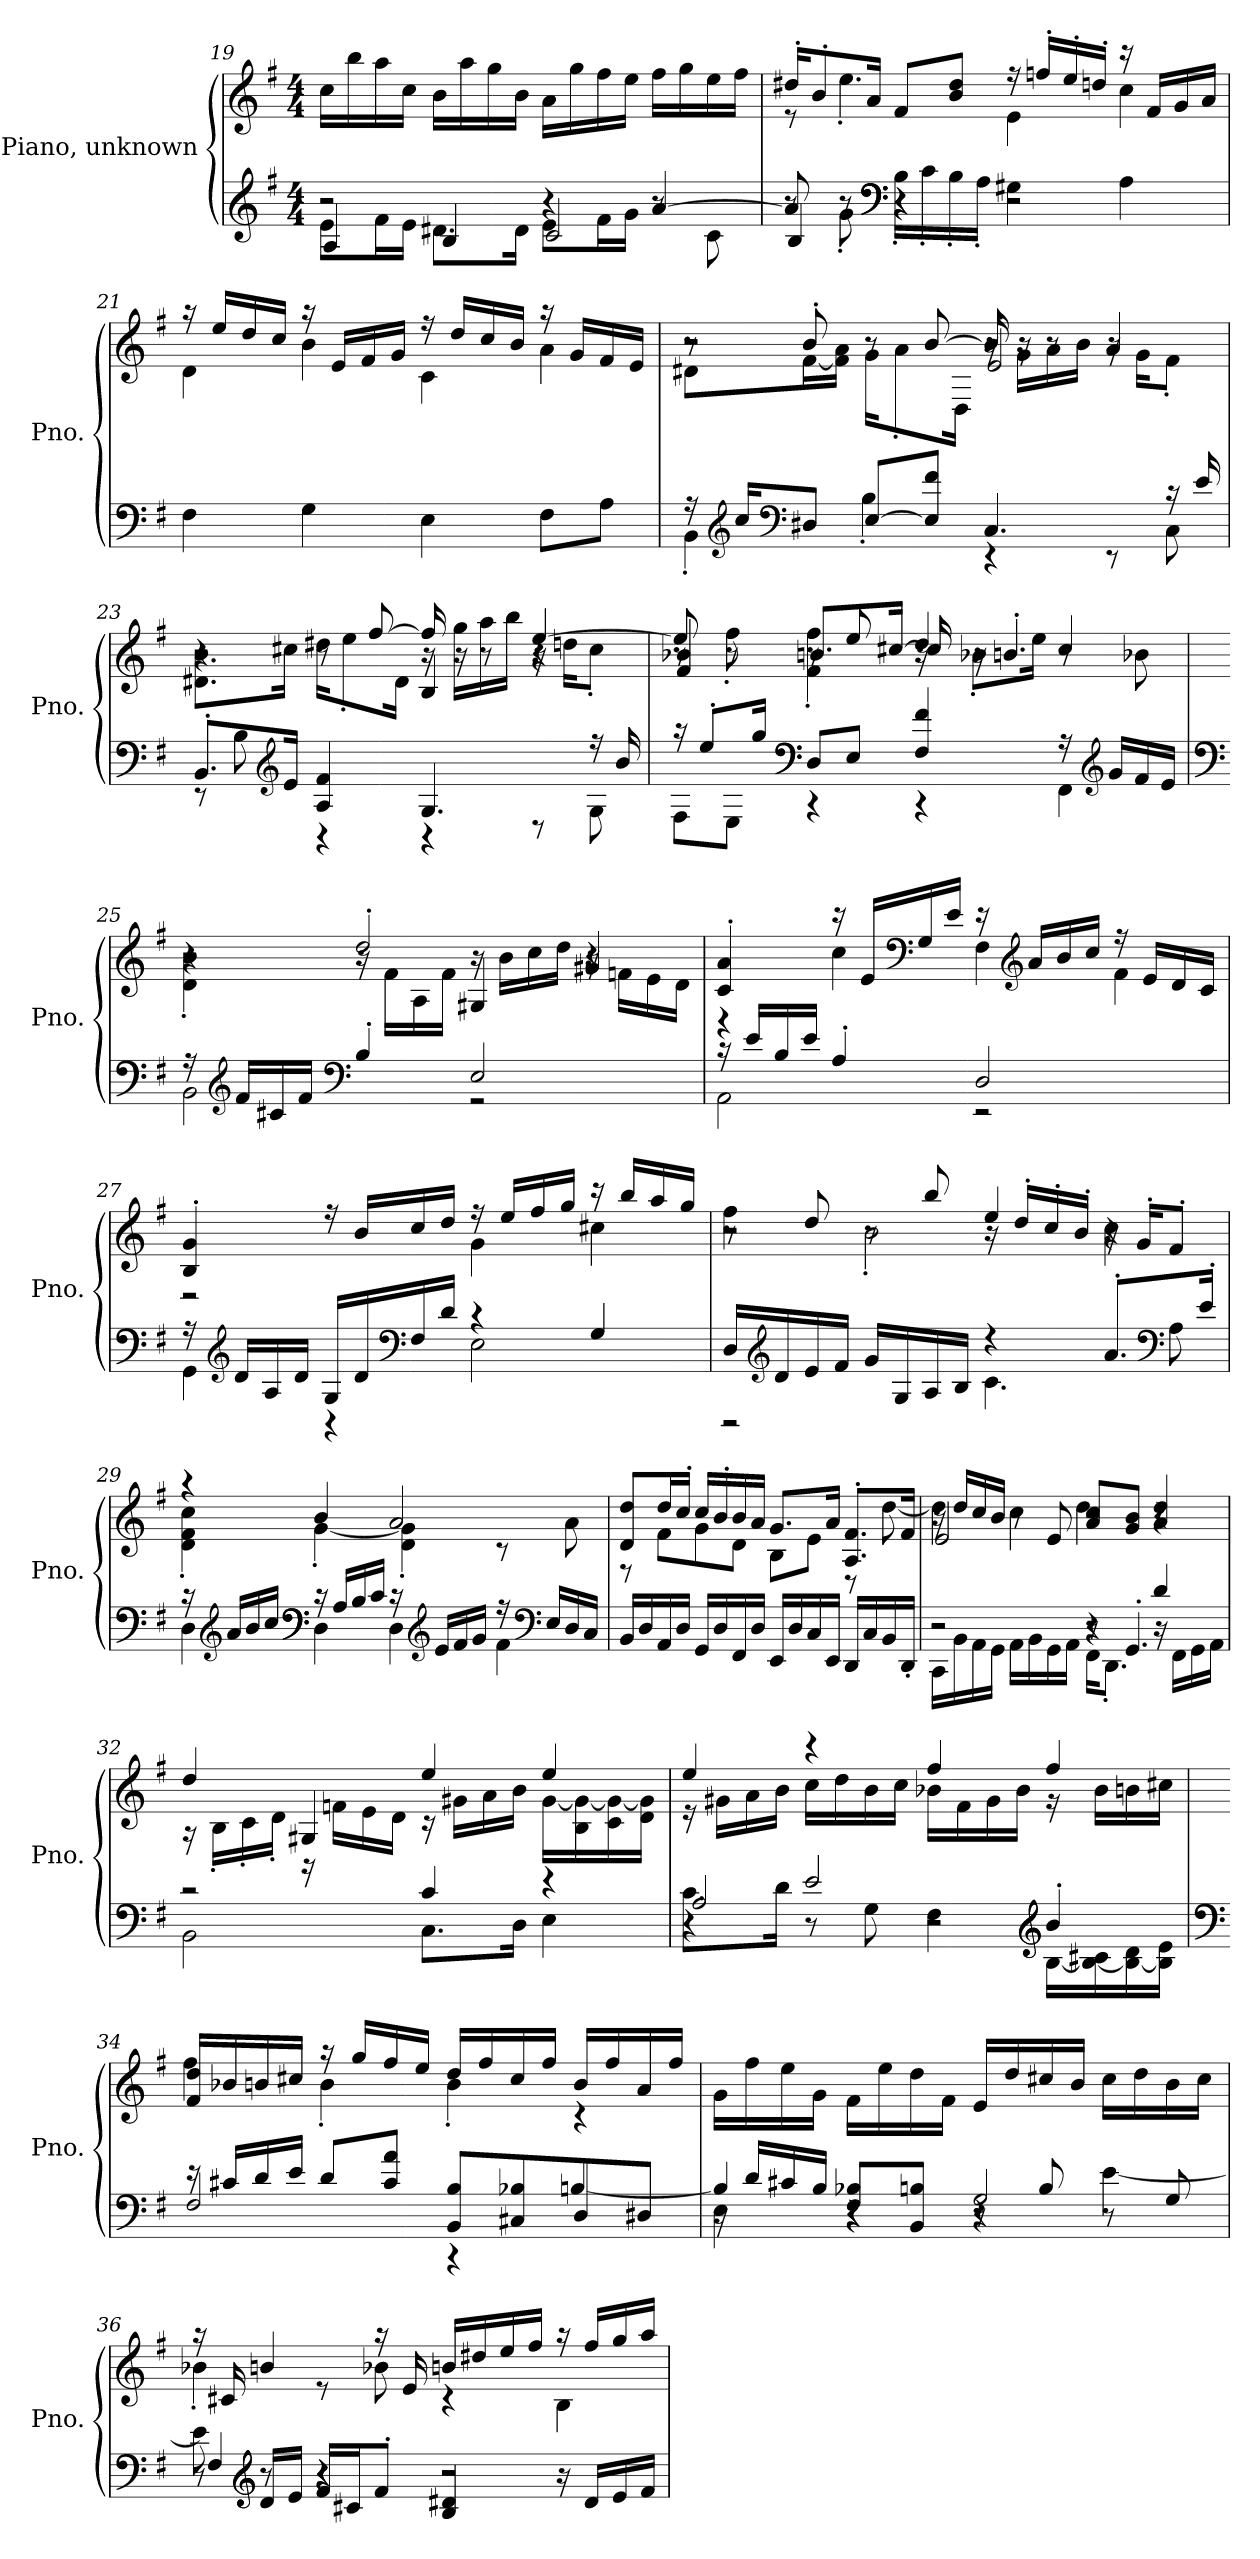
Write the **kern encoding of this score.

**kern	**kern
*part1	*part1
*staff2	*staff1
*I"Piano, unknown	*
*I'Pno.	*
*clefG2	*clefG2
*k[f#]	*k[f#]
*M4/4	*M4/4
=19	=19
*^	*
*	*^	*
2r	8e\L	4A/	16cc\LL
.	.	.	16bb\
.	16f#\L	.	16aa\
.	16e\JJ	.	16cc\JJ
.	8.d#X\L	4B/	16b\LL
.	.	.	16aa\
.	.	.	16gg\
.	16d#\Jk	.	16b\JJ
4r	8e\L	2c/	16a\LL
.	.	.	16gg\
.	16f#\L	.	16ff#\
.	16g\JJ	.	16ee\JJ
[4a/	8r	.	16ff#\LL
.	.	.	16gg\
.	8c\	.	16ee\
.	.	.	16ff#\JJ
!!LO:LB:g=z
=20	=20	=20	=20
*	*	*	*^
8a/]	8r	4B/	16dd#X'/KL	8r
.	.	.	8b'/	.
8r	8g'\	.	.	4.ee'\
.	.	.	16a/Jk	.
*clefF4	*	*	*	*
4r	16B'\LL	4r	8f#/L	.
.	16c'\	.	.	.
.	16B'\	.	8b/ 8dd#/J	.
.	16A'\JJ	.	.	.
2r	4G#X\	2r	16r	4e\
.	.	.	16ffn'/LL	.
.	.	.	16ee'/	.
.	.	.	16ddn'/JJ	.
.	4A\	.	16r	4cc\
.	.	.	16f#/LL	.
.	.	.	16g/	.
.	.	.	16a/JJ	.
*v	*v	*v	*	*
=21	=21	=21
4F#\	16r	4d\
.	16ee/LL	.
.	16dd/	.
.	16cc/JJ	.
4G\	16r	4b\
.	16e/LL	.
.	16f#/	.
.	16g/JJ	.
4E\	16r	4c\
.	16dd/LL	.
.	16cc/	.
.	16b/JJ	.
8F#\L	16r	4a\
.	16g/LL	.
8A\J	16f#/	.
.	16e/JJ	.
!!LO:LB:g=z
=22	=22	=22
*^	*	*^
16r	4BB'\	8r	8d#X\L	2r
*clefG2	*	*	*	*
16cc/KL	.	.	.	.
*clefF4	*	*	*	*
8D#X/J	.	8b'/	[16f#\L	.
.	.	.	16f#\] 16a\JJ	.
[8E/L	4B'\	8r	16g\KL	.
.	.	.	8a'\	.
8E/] 8f#/J	.	[8b/	.	.
.	.	.	16D\Jk	.
4.C/	4r	16b/]	16r	2e'/
.	.	16r	16g\LL	.
.	.	8r	16a\	.
.	.	.	16b\JJ	.
.	8r	4a/	16r	.
.	.	.	16g\KL	.
16r	8C\	.	8f#'\J	.
16e/	.	.	.	.
=23	=23	=23	=23	=23
8.BB'/L	8r	4r	8.d#X\ 8.b\L	2r
.	8B\	.	.	.
*clefG2	*	*	*	*
16e/Jk	.	.	16cc#X\Jk	.
4A/ 4f#/	4r	8r	16dd#X\KL	.
.	.	.	8ee'\	.
.	.	[8ff#/	.	.
.	.	.	16d#\Jk	.
4.G/	4r	16ff#/]	16r	4B/
.	.	16r	16gg\LL	.
.	.	8r	16aa\	.
.	.	.	16bb\JJ	.
.	8r	[4ee/	16r	4r
.	.	.	16ddn\KL	.
16r	8G\	.	8cc#'\J	.
16b/	.	.	.	.
!!LO:LB:g=z	!!	!!
=24	=24	=24	=24	=24
16r	8F#\L	8ee/]	8r	4f#/ 4b-X/
8ee'/L	.	.	.	.
.	8E\J	8r	8ff#'\	.
16gg/Jk	.	.	.	.
*clefF4	*	*	*	*
8D/L	4r	8r	4f#\' 4ff#\'	8.bn/L
8E/J	.	8ee/	.	.
.	.	.	.	[16cc#X/Jk
4F#/ 4f#/	4r	4dd/	16r	16cc#/]
.	.	.	8b-X'\L	16r
.	.	.	.	4.bn'/
.	.	.	16ee\Jk	.
16r	4FF#\	4cc#/	8r	.
*clefG2	*	*	*	*
16g/LL	.	.	.	.
16f#/	.	.	8b-X\	.
16e/JJ	.	.	.	.
!!LO:PB:g=z	!!	!!
=25	=25	=25	=25	=25
*clefF4	*	*	*	*
16r	2BB\	4r	4d\' 4b\'	2r
*clefG2	*	*	*	*
16f#/LL	.	.	.	.
16c#X/	.	.	.	.
16f#/JJ	.	.	.	.
*clefF4	*	*	*	*
4B'/	.	2dd'/	16r	.
.	.	.	16f#\LL	.
.	.	.	16A\	.
.	.	.	16f#\JJ	.
2E/	2r	.	16r	4G#X/
.	.	.	16b\LL	.
.	.	.	16cc\	.
.	.	.	16dd\JJ	.
.	.	4g#X/	16r	4r
.	.	.	16fn\LL	.
.	.	.	16e\	.
.	.	.	16d\JJ	.
*	*	*	*v	*v
=26	=26	=26	=26
16r	2AA\	4c/' 4a/'	4r
16e/LL	.	.	.
16B/	.	.	.
16e/JJ	.	.	.
4A'/	.	16r	4cc\
.	.	16e/LL	.
*	*	*clefF4	*
.	.	16G/	.
.	.	16e/JJ	.
2D/	2r	16r	4F#\
*	*	*clefG2	*
.	.	16a/LL	.
.	.	16b/	.
.	.	16cc/JJ	.
.	.	16r	4f#\
.	.	16e/LL	.
.	.	16d/	.
.	.	16c/JJ	.
!!LO:LB:g=z	!!
=27	=27	=27	=27
16r	4GG\	4B/' 4g/'	2r
*clefG2	*	*	*
16d/LL	.	.	.
16A/	.	.	.
16d/JJ	.	.	.
16G/LL	4r	16r	.
16d/	.	16b/LL	.
*clefF4	*	*	*
16F#/	.	16cc/	.
16d/JJ	.	16dd/JJ	.
4r	2E\	16r	4g\
.	.	16ee/LL	.
.	.	16ff#/	.
.	.	16gg/JJ	.
4G/	.	16r	4cc#X\
.	.	16bb/LL	.
.	.	16aa/	.
.	.	16gg/JJ	.
=28	=28	=28	=28
*	*	*	*^
16D/LL	2r	2r	4ff#\	8r
*clefG2	*	*	*	*
16d/	.	.	.	.
16e/	.	.	.	8dd/
16f#/JJ	.	.	.	.
16g/LL	.	.	2b'\	8r
16G/	.	.	.	.
16A/	.	.	.	8bb/
16B/JJ	.	.	.	.
4r	4.c\	4ee/	.	16r
.	.	.	.	16dd'/LL
.	.	.	.	16cc'/
.	.	.	.	16b'/JJ
8.a'/L	.	4r	4cc\	16r
.	.	.	.	16g'/KL
*clefF4	*	*	*	*
.	8A\	.	.	8f#'/J
16e'/Jk	.	.	.	.
*	*	*	*v	*v
!!LO:LB:g=z
=29	=29	=29	=29
16r	4D\	4r	4d\' 4f#\' 4cc\'
*clefG2	*	*	*
16a/LL	.	.	.
16b/	.	.	.
16cc/JJ	.	.	.
*clefF4	*	*	*
16r	4D\	4b/	[4g'\
16A/LL	.	.	.
16B/	.	.	.
16c/JJ	.	.	.
16r	4D\	2a/	4d\' 4g\]'
*clefG2	*	*	*
16e/LL	.	.	.
16f#/	.	.	.
16g/JJ	.	.	.
16r	4f#\	.	8r
*clefF4	*	*	*
16E/LL	.	.	.
16D/	.	.	8a\
16C/JJ	.	.	.
*v	*v	*	*
=30	=30	=30
16BB/LL	8d/ 8dd/L	8r
16D/	.	.
16AA/	16dd/L	8f#\L
16D/JJ	16cc'/JJ	.
16GG/LL	16cc/LL	8g\
16D/	16b'/	.
16FF#/	16b/	8d\J
16D/JJ	16a/JJ	.
16EE/LL	8.g/L	8B\L
16D/	.	.
16C/	.	8e\J
16EE/JJ	16a/Jk	.
16DD/LL	8.A/' 8.f#/'L	8r
16C/	.	.
16BB/	.	[8dd\
16DD'/JJ	16f#/Jk	.
!!LO:LB:g=z
=31	=31	=31
*^	*	*^
*	*^	*	*	*
2r	16CC\LL	2r	16r	4dd\]	2e/
.	16BB\	.	16dd/LL	.	.
.	16AA\	.	16cc/	.	.
.	16GG\JJ	.	16b/JJ	.	.
.	16AA\LL	.	8r	4cc\	.
.	16BB\	.	.	.	.
.	16GG\	.	8e/	.	.
.	16AA\JJ	.	.	.	.
4r	16FF#\KL	8r	8a/ 8cc/L	4dd\	2r
.	8.DD'\J	.	.	.	.
.	.	4.GG'/	8g/ 8b/J	.	.
4d/	16r	.	4a/ 4dd/	4r	.
.	16FF#\LL	.	.	.	.
.	16GG\	.	.	.	.
.	16AA\JJ	.	.	.	.
*	*v	*v	*	*	*
*	*	*	*v	*v
=32	=32	=32	=32
2r	2BB\	4dd/	16r
.	.	.	16B'\LL
.	.	.	16c'\
.	.	.	16d'\JJ
.	.	4G#X/	16r
.	.	.	16fn\LL
.	.	.	16e\
.	.	.	16d\JJ
4c/	8.C\L	4ee/	16r
.	.	.	16g#X\LL
.	.	.	16a\
.	16D\Jk	.	16b\JJ
4r	4E\	4ee/	[16g#\LL
.	.	.	16B\ 16g#\_
.	.	.	16c\ 16g#\_
.	.	.	16d\ 16g#\]JJ
!!LO:LB:g=z	!!
=33	=33	=33	=33
*	*^	*	*
4r	8.c\L	2A/	4ee/	16r
.	.	.	.	16g#X\LL
.	.	.	.	16a\
.	16d\Jk	.	.	16b\JJ
2e/	8r	.	4r	16cc\LL
.	.	.	.	16dd\
.	8G\	.	.	16b\
.	.	.	.	16cc\JJ
.	4F#\	2r	4ff#/	16b-X\LL
.	.	.	.	16f#\
.	.	.	.	16g#\
.	.	.	.	16b-\JJ
*clefG2	*	*	*	*
4b'/	[16B\LL	.	4ff#/	16r
.	16B\_ 16c#X\	.	.	16b-\LL
.	16B\_ 16d\	.	.	16bn\
.	16B\] 16e\JJ	.	.	16cc#X\JJ
*v	*v	*v	*	*
=34	=34	=34
*clefF4	*	*
*^	*	*
16r	2F#/	16f#/ 16dd/LL	4ff#\
16c#X/LL	.	16b-X/	.
16d/	.	16bn/	.
16e/JJ	.	16cc#X/JJ	.
8d/L	.	16r	4b'\
.	.	16gg/LL	.
8c#/ 8a/J	.	16ff#/	.
.	.	16ee/JJ	.
8BB/ 8B/L	4r	16dd/LL	4b'\
.	.	16ff#/	.
8C#X/ 8B-X/	.	16cc#/	.
.	.	16ff#/JJ	.
8D/	[4Bn/	16b/LL	4r
.	.	16ff#/	.
8D#X/J	.	16a/	.
.	.	16ff#/JJ	.
*	*	*v	*v
!!LO:LB:g=z
=35	=35	=35
*	*^	*
16r	4E\	4B/]	16g\LL
16d/LL	.	.	16ff#\
16c#X/	.	.	16ee\
16B/JJ	.	.	16g\JJ
8F#/ 8B-X/L	4r	4r	16f#\LL
.	.	.	16ee\
8BB/ 8Bn/J	.	.	16dd\
.	.	.	16f#\JJ
8r	4r	2G/	16e/LL
.	.	.	16dd/
8B/	.	.	16cc#X/
.	.	.	16b/JJ
8r	[4e\	.	16cc#\LL
.	.	.	16dd\
8G/	.	.	16b\
.	.	.	16cc#\JJ
=36	=36	=36	=36
*	*	*	*^
8r	8e\]	4F#/	16r	4b-X'\
.	.	.	16c#X/	.
*clefG2	*	*	*	*
16d/LL	8r	.	4bn/	.
16e/JJ	.	.	.	.
16f#/LL	4r	4r	.	8r
16c#X/J	.	.	.	.
8f#'/J	.	.	16r	8b-X\
.	.	.	16e/	.
4B/ 4d#X/	2r	2r	16bn/LL	4r
.	.	.	16dd#X/	.
.	.	.	16ee/	.
.	.	.	16ff#/JJ	.
16r	.	.	16r	4B\
16d#/LL	.	.	16ff#/LL	.
16e/	.	.	16gg/	.
16f#/JJ	.	.	16aa/JJ	.
*v	*v	*v	*	*
*	*v	*v
=	=
*-	*-
